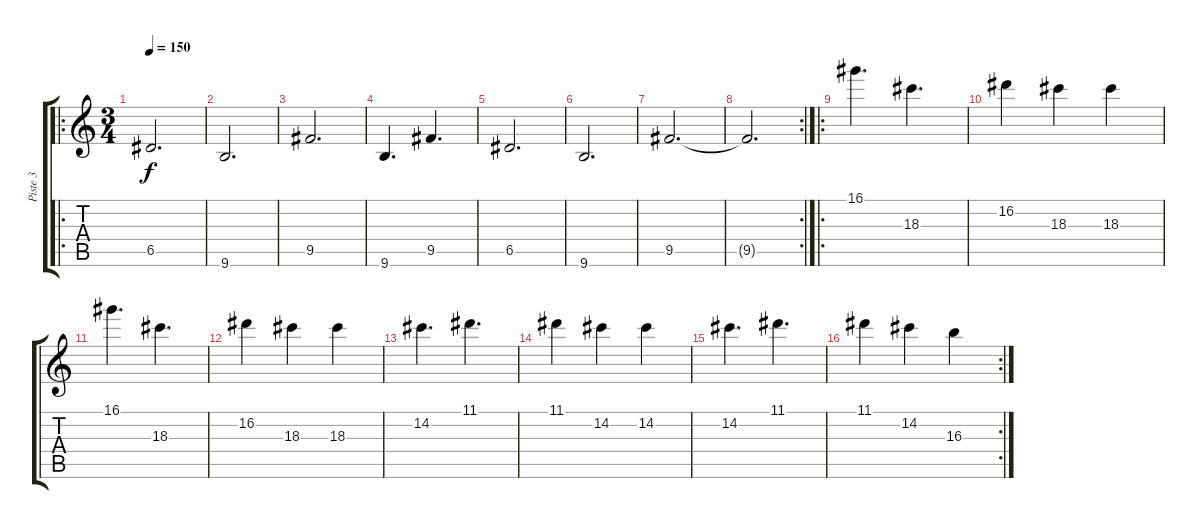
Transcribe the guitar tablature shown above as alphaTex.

\track ("Piste 3" "Piste 3") {instrument overdrivenguitar}
\staff {score tabs}
\tuning (E4 B3 G3 D3 A2 D2) {hide}
\ro
\ts (3 4)
\tempo 150
\clef g2
\ks c
6.5.2{d dy f} |
9.6.2{d} |
9.5.2{d} |
9.6.4{d} 9.5.4{d} |
6.5.2{d} |
9.6.2{d} |
9.5.2{d} |
\rc 2
9.5{t}.2{d} |
\ro
16.1.4{d} 18.3.4{d} |
16.2.4 18.3.4 18.3.4 |
16.1.4{d} 18.3.4{d} |
16.2.4 18.3.4 18.3.4 |
14.2.4{d} 11.1.4{d} |
11.1.4 14.2.4 14.2.4 |
14.2.4{d} 11.1.4{d} |
\rc 2
11.1.4 14.2.4 16.3.4
